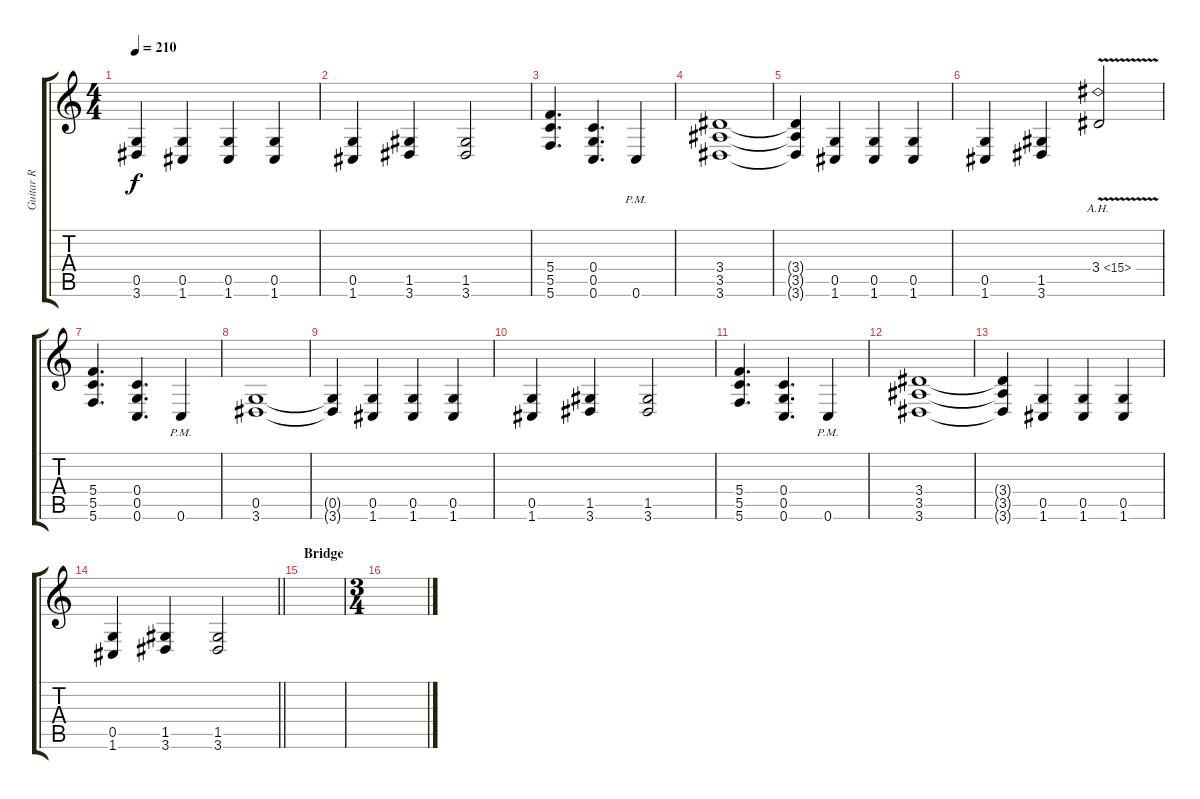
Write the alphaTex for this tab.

\track ("Guitar R" "Guitar R") {instrument overdrivenguitar}
\staff {score tabs}
\tuning (D4 A3 F3 C3 G2 C2) {hide}
\ts (4 4)
\tempo 210
\clef g2
\ks c
(0.5{t} 3.6{t}).4{dy f} (0.5 1.6).4 (0.5 1.6).4 (0.5 1.6).4 |
(0.5 1.6).4 (1.5 3.6).4 (1.5 3.6).2 |
(5.4 5.5 5.6).4{d} (0.4 0.5 0.6).4{d} 0.6{pm}.4 |
(3.4 3.5 3.6).1 |
(3.4{t} 3.5{t} 3.6{t}).4 (0.5 1.6).4 (0.5 1.6).4 (0.5 1.6).4 |
(0.5 1.6).4 (1.5 3.6).4 3.4{ah 12 v}.2 |
(5.4 5.5 5.6).4{d} (0.4 0.5 0.6).4{d} 0.6{pm}.4 |
(0.5 3.6).1 |
(0.5{t} 3.6{t}).4 (0.5 1.6).4 (0.5 1.6).4 (0.5 1.6).4 |
(0.5 1.6).4 (1.5 3.6).4 (1.5 3.6).2 |
(5.4 5.5 5.6).4{d} (0.4 0.5 0.6).4{d} 0.6{pm}.4 |
(3.4 3.5 3.6).1 |
(3.4{t} 3.5{t} 3.6{t}).4 (0.5 1.6).4 (0.5 1.6).4 (0.5 1.6).4 |
\barLineRight lightlight
(0.5 1.6).4 (1.5 3.6).4 (1.5 3.6).2 |
\section ("" "Bridge")
|
\ts (3 4)
